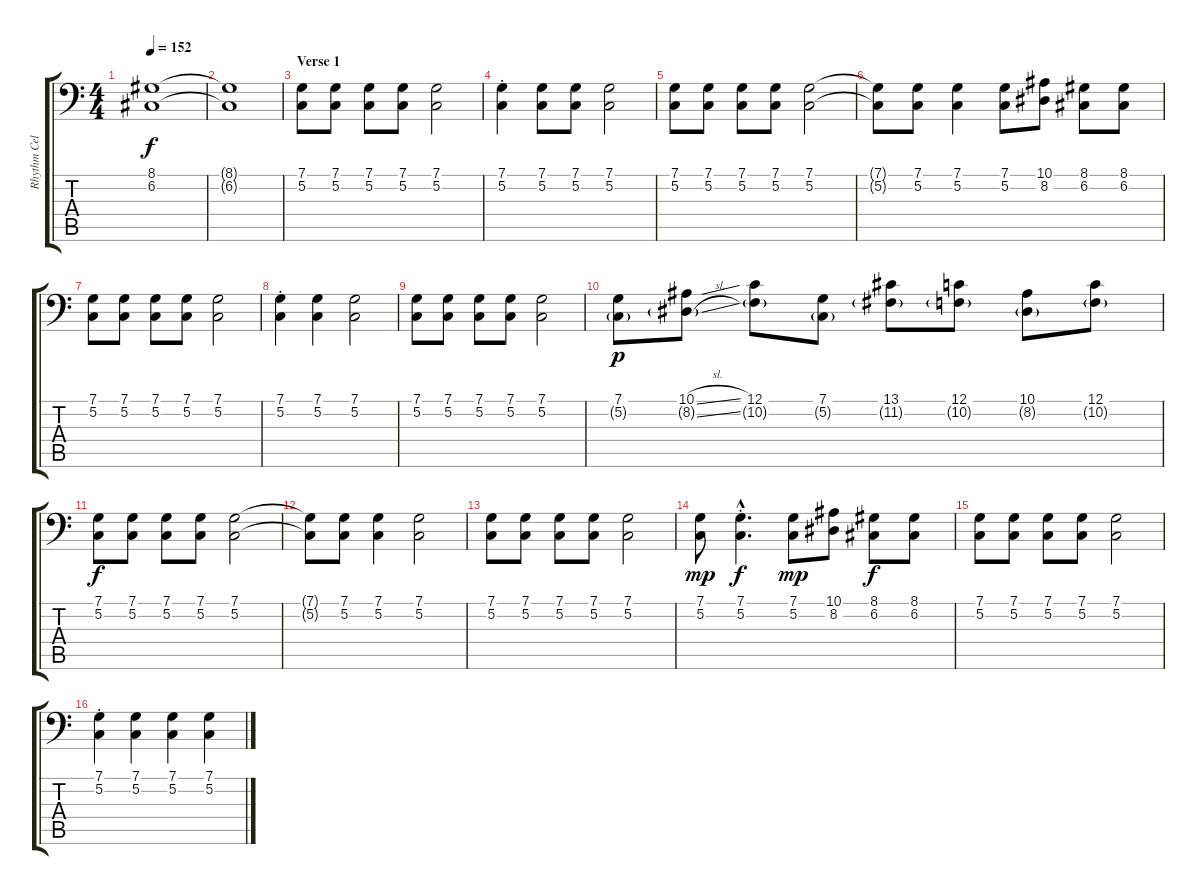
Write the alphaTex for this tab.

\track ("Rhythm Cello 1" "Rhythm Cel") {instrument cello}
\staff {score tabs}
\tuning (C3 G2 D2 A1 E1 B0) {hide}
\ts (4 4)
\tempo 152
\clef f4
\ks c
(8.1{t} 6.2{t}).1{dy f} |
(8.1{t} 6.2{t}).1 |
\section ("" "Verse 1")
(7.1 5.2).8 (7.1 5.2).8 (7.1 5.2).8 (7.1 5.2).8 (7.1 5.2).2 |
(7.1{st} 5.2{st}).4 (7.1 5.2).8 (7.1 5.2).8 (7.1 5.2).2 |
(7.1 5.2).8 (7.1 5.2).8 (7.1 5.2).8 (7.1 5.2).8 (7.1 5.2).2 |
(7.1{t} 5.2{t}).8 (7.1 5.2).8 (7.1 5.2).4 (7.1 5.2).8 (10.1 8.2).8 (8.1 6.2).8 (8.1 6.2).8 |
(7.1 5.2).8 (7.1 5.2).8 (7.1 5.2).8 (7.1 5.2).8 (7.1 5.2).2 |
(7.1{st} 5.2{st}).4 (7.1 5.2).4 (7.1 5.2).2 |
(7.1 5.2).8 (7.1 5.2).8 (7.1 5.2).8 (7.1 5.2).8 (7.1 5.2).2 |
(7.1 5.2{g}).8{dy p} (10.1{sl} 8.2{sl g}).8 (12.1 10.2{g}).8 (7.1 5.2{g}).8 (13.1 11.2{g}).8 (12.1 10.2{g}).8 (10.1 8.2{g}).8 (12.1 10.2{g}).8 |
(7.1 5.2).8{dy f} (7.1 5.2).8 (7.1 5.2).8 (7.1 5.2).8 (7.1 5.2).2 |
(7.1{t} 5.2{t}).8 (7.1 5.2).8 (7.1 5.2).4 (7.1 5.2).2 |
(7.1 5.2).8 (7.1 5.2).8 (7.1 5.2).8 (7.1 5.2).8 (7.1 5.2).2 |
(7.1 5.2).8{dy mp} (7.1{hac st} 5.2{hac st}).4{d dy f} (7.1 5.2).8{dy mp} (10.1 8.2).8 (8.1 6.2).8{dy f} (8.1 6.2).8 |
(7.1 5.2).8 (7.1 5.2).8 (7.1 5.2).8 (7.1 5.2).8 (7.1 5.2).2 |
(7.1{st} 5.2{st}).4 (7.1 5.2).4 (7.1 5.2).4 (7.1 5.2).4
